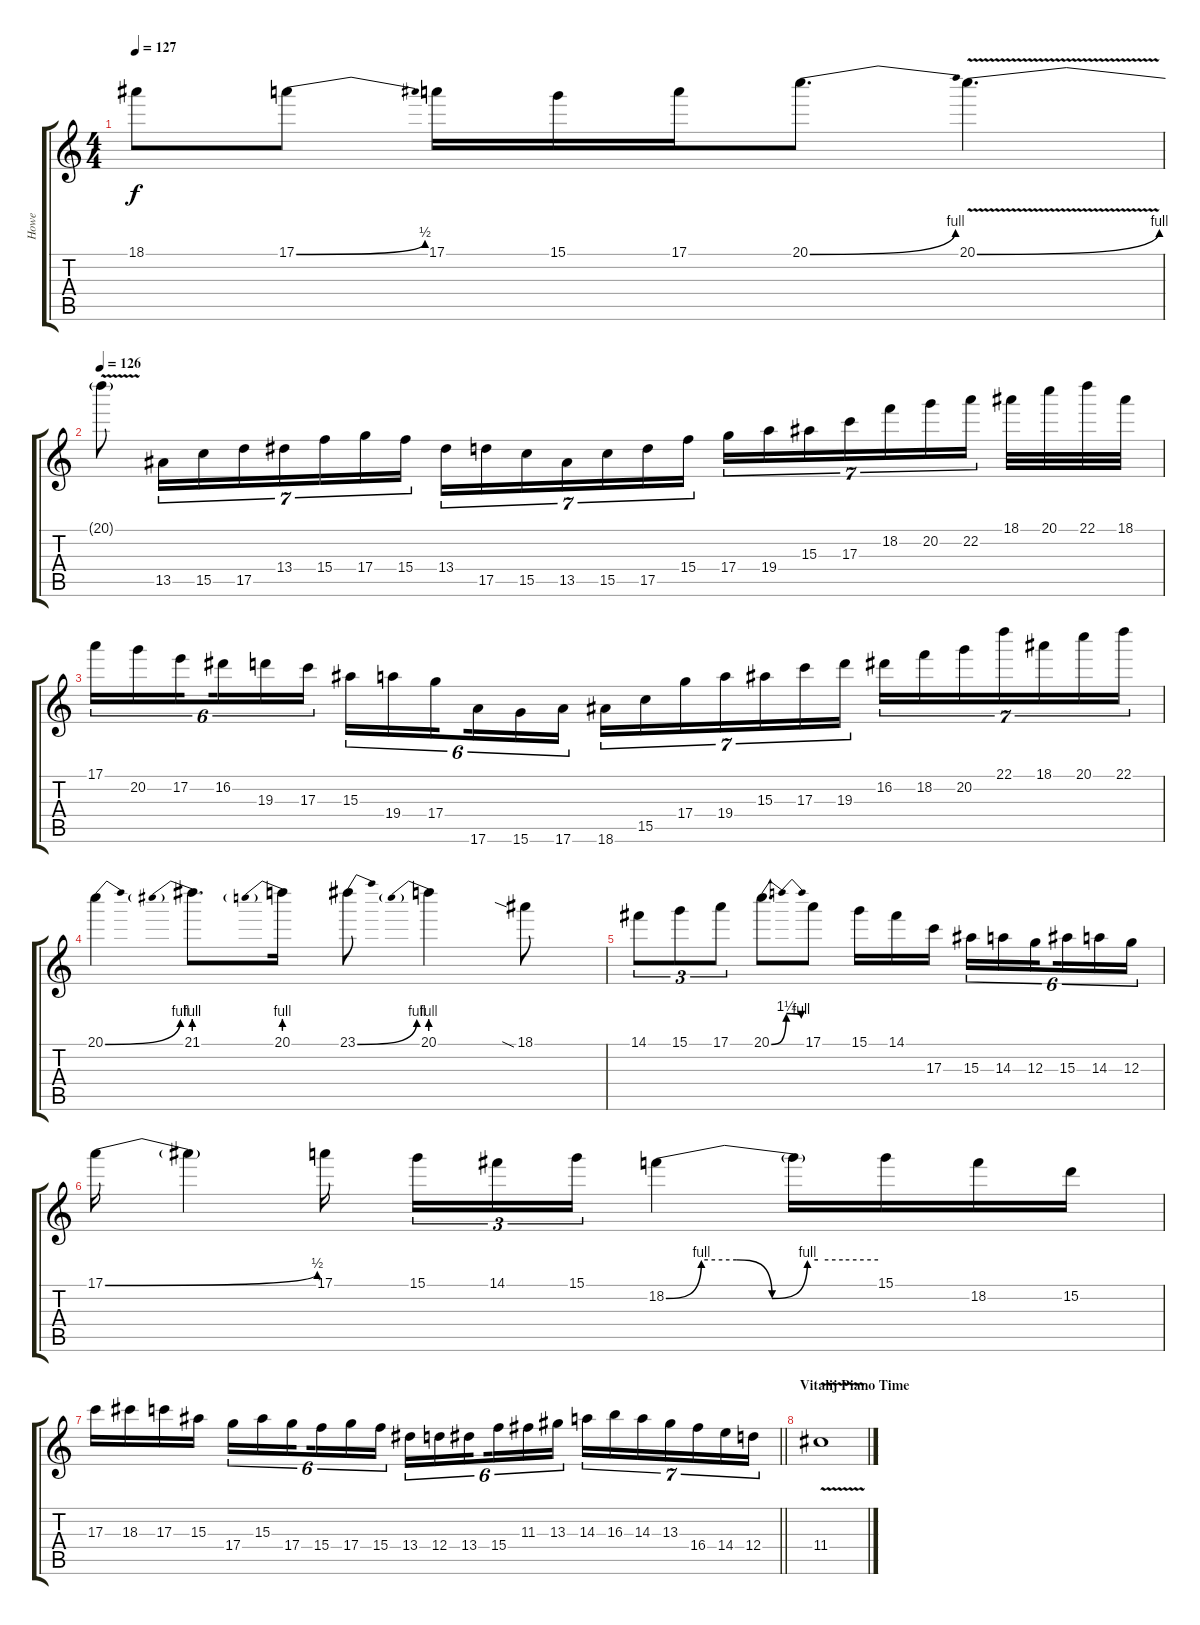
\track ("Howe" "Howe") {instrument overdrivenguitar}
\staff {score tabs}
\tuning (E4 B3 G3 D3 A2 E2) {hide}
\ts (4 4)
\tempo 127
\clef g2
\ks c
18.1{t}.8{dy f} 17.1{be (bend 0 0 60 2)}.8 17.1.16 15.1.16 17.1.16 20.1{be (bend 0 0 60 4)}.8{d} 20.1{be (bend 0 0 60 4) v}.4{d} |
\tempo 126
20.1{t}.8 13.5.16{tu (7 4)} 15.5.16{tu (7 4)} 17.5.16{tu (7 4)} 13.4.16{tu (7 4)} 15.4.16{tu (7 4)} 17.4.16{tu (7 4)} 15.4.16{tu (7 4) beam splitsecondary} 13.4.16{tu (7 4)} 17.5.16{tu (7 4)} 15.5.16{tu (7 4)} 13.5.16{tu (7 4)} 15.5.16{tu (7 4)} 17.5.16{tu (7 4)} 15.4.16{tu (7 4) beam splitsecondary} 17.4.16{tu (7 4)} 19.4.16{tu (7 4)} 15.3.16{tu (7 4)} 17.3.16{tu (7 4)} 18.2.16{tu (7 4)} 20.2.16{tu (7 4)} 22.2.16{tu (7 4) beam splitsecondary} 18.1.32 20.1.32 22.1.32 18.1.32 |
17.1.16{tu (6 4)} 20.2.16{tu (6 4)} 17.2.16{tu (6 4) beam splitsecondary} 16.2.16{tu (6 4)} 19.3.16{tu (6 4)} 17.3.16{tu (6 4)} 15.3.16{tu (6 4)} 19.4.16{tu (6 4)} 17.4.16{tu (6 4) beam splitsecondary} 17.6.16{tu (6 4)} 15.6.16{tu (6 4)} 17.6.16{tu (6 4)} 18.6.16{tu (7 4)} 15.5.16{tu (7 4)} 17.4.16{tu (7 4)} 19.4.16{tu (7 4)} 15.3.16{tu (7 4)} 17.3.16{tu (7 4)} 19.3.16{tu (7 4)} 16.2.16{tu (7 4)} 18.2.16{tu (7 4)} 20.2.16{tu (7 4)} 22.1.16{tu (7 4)} 18.1.16{tu (7 4)} 20.1.16{tu (7 4)} 22.1.16{tu (7 4)} |
20.1{be (bend 0 0 60 4)}.4 21.1{be (prebend 0 4 60 4)}.8{d} 20.1{be (prebend 0 4 60 4)}.16 23.1{be (bend 0 0 60 4)}.8 20.1{be (prebend 0 4 60 4)}.4 18.1{sia}.8 |
14.1.8{tu (3 2)} 15.1.8{tu (3 2)} 17.1.8{tu (3 2)} 20.1{be (bendrelease 0 0 52 5 52 5 60 4)}.8{d} 17.1.8 15.1.16 14.1.16 17.3.16 15.3.16{tu (6 4)} 14.3.16{tu (6 4)} 12.3.16{tu (6 4) beam splitsecondary} 15.3.16{tu (6 4)} 14.3.16{tu (6 4)} 12.3.16{tu (6 4)} |
17.1{be (bend 0 0 60 2)}.16 17.1{t}.4 17.1.16{beam splitsecondary} 15.1.16{tu (3 2)} 14.1.16{tu (3 2)} 15.1.16{tu (3 2)} 18.2{be (custom 0 0 10 4 20 4 30 0 40 4 43 4 50 4 60 4)}.4 18.2{t}.16 15.1.16 18.2.16 15.2.16 |
\barLineRight lightlight
17.3.16 18.3.16 17.3.16 15.3.16 17.4.16{tu (6 4)} 15.3.16{tu (6 4)} 17.4.16{tu (6 4) beam splitsecondary} 15.4.16{tu (6 4)} 17.4.16{tu (6 4)} 15.4.16{tu (6 4)} 13.4.16{tu (6 4)} 12.4.16{tu (6 4)} 13.4.16{tu (6 4) beam splitsecondary} 15.4.16{tu (6 4)} 11.3.16{tu (6 4)} 13.3.16{tu (6 4)} 14.3.16{tu (7 4)} 16.3.16{tu (7 4)} 14.3.16{tu (7 4)} 13.3.16{tu (7 4)} 16.4.16{tu (7 4)} 14.4.16{tu (7 4)} 12.4.16{tu (7 4)} |
\section ("" "Vitalij Piano Time")
11.4{v}.1
